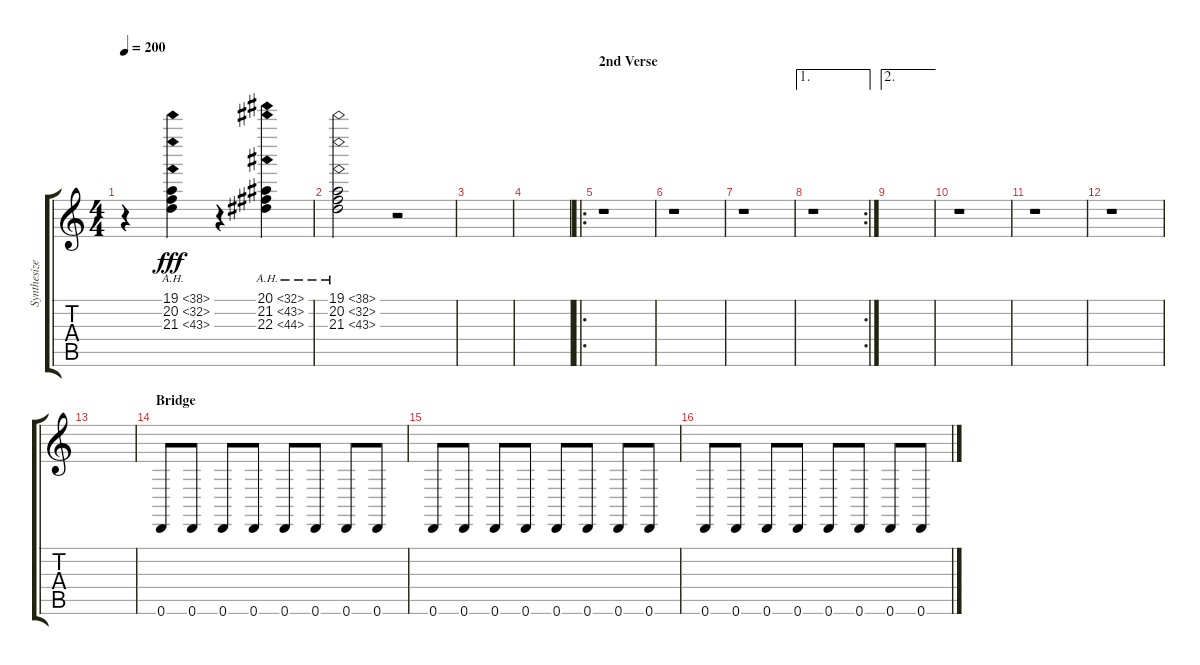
\track ("Synthesizer" "Synthesize") {instrument stringensemble1}
\staff {score tabs}
\tuning (D4 A3 F3 C3 G2 D2) {hide}
\ts (4 4)
\tempo 200
\clef g2
\ks c
r.4{dy fff} (19.1{ah 19} 20.2{ah 12} 21.3{ah 22}).4 r.4 (20.1{ah 12} 21.2{ah 22} 22.3{ah 22}).4 |
(19.1{ah 19} 20.2{ah 12} 21.3{ah 22}).2 r.2 |
|
|
\ro
\section ("" "2nd Verse")
r.1 |
r.1 |
r.1 |
\ae 1
\rc 2
r.1 |
\ae 2
|
r.1 |
r.1 |
r.1 |
|
\section ("" "Bridge")
0.6.8{volume 16 instrument electricgrandpiano} 0.6.8 0.6.8 0.6.8 0.6.8 0.6.8 0.6.8 0.6.8 |
0.6.8{volume 16 instrument electricgrandpiano} 0.6.8 0.6.8 0.6.8 0.6.8 0.6.8 0.6.8 0.6.8 |
0.6.8{volume 16 instrument electricgrandpiano} 0.6.8 0.6.8 0.6.8 0.6.8 0.6.8 0.6.8 0.6.8
